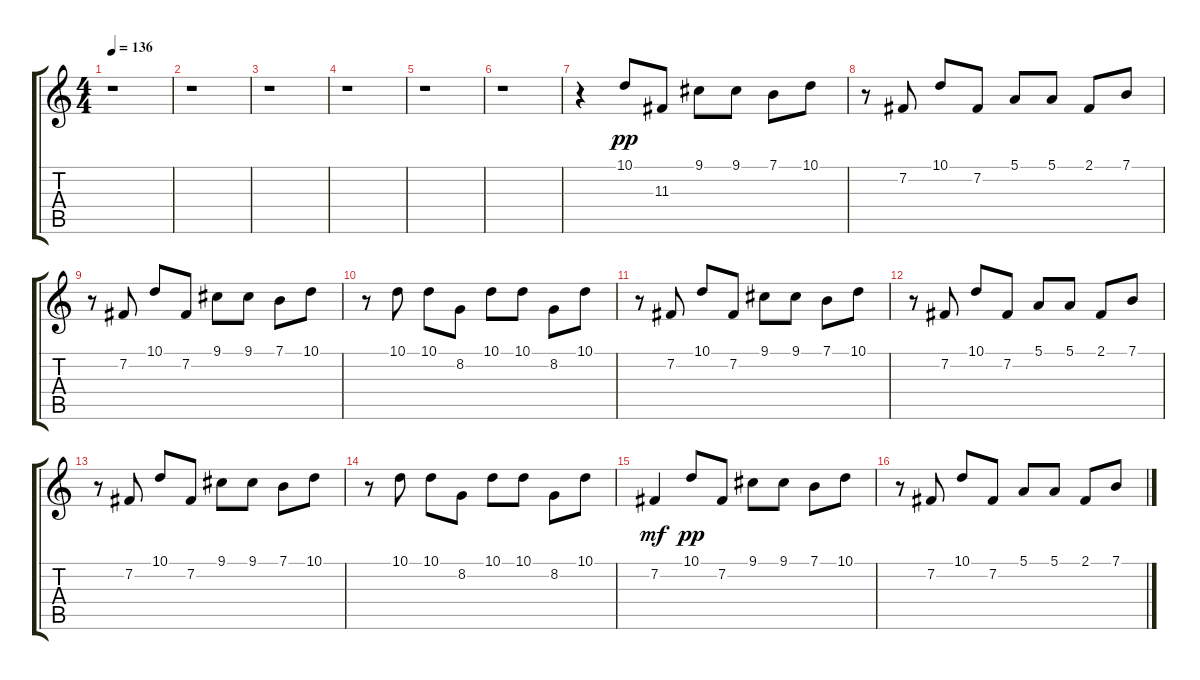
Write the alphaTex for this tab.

\track "" {instrument xylophone}
\staff {score tabs}
\tuning (E4 B3 G3 D3 A2 E2) {hide}
\ts (4 4)
\tempo 136
\clef g2
\ks c
r.1{dy p} |
r.1 |
r.1 |
r.1 |
r.1 |
r.1 |
r.4 10.1.8{dy pp} 11.3.8 9.1.8 9.1.8 7.1.8 10.1.8 |
r.8 7.2.8 10.1.8 7.2.8 5.1.8 5.1.8 2.1.8 7.1.8 |
r.8 7.2.8 10.1.8 7.2.8 9.1.8 9.1.8 7.1.8 10.1.8 |
r.8 10.1.8 10.1.8 8.2.8 10.1.8 10.1.8 8.2.8 10.1.8 |
r.8 7.2.8 10.1.8 7.2.8 9.1.8 9.1.8 7.1.8 10.1.8 |
r.8 7.2.8 10.1.8 7.2.8 5.1.8 5.1.8 2.1.8 7.1.8 |
r.8 7.2.8 10.1.8 7.2.8 9.1.8 9.1.8 7.1.8 10.1.8 |
r.8 10.1.8 10.1.8 8.2.8 10.1.8 10.1.8 8.2.8 10.1.8 |
7.2.4{dy mf} 10.1.8{dy pp} 7.2.8 9.1.8 9.1.8 7.1.8 10.1.8 |
r.8 7.2.8 10.1.8 7.2.8 5.1.8 5.1.8 2.1.8 7.1.8
